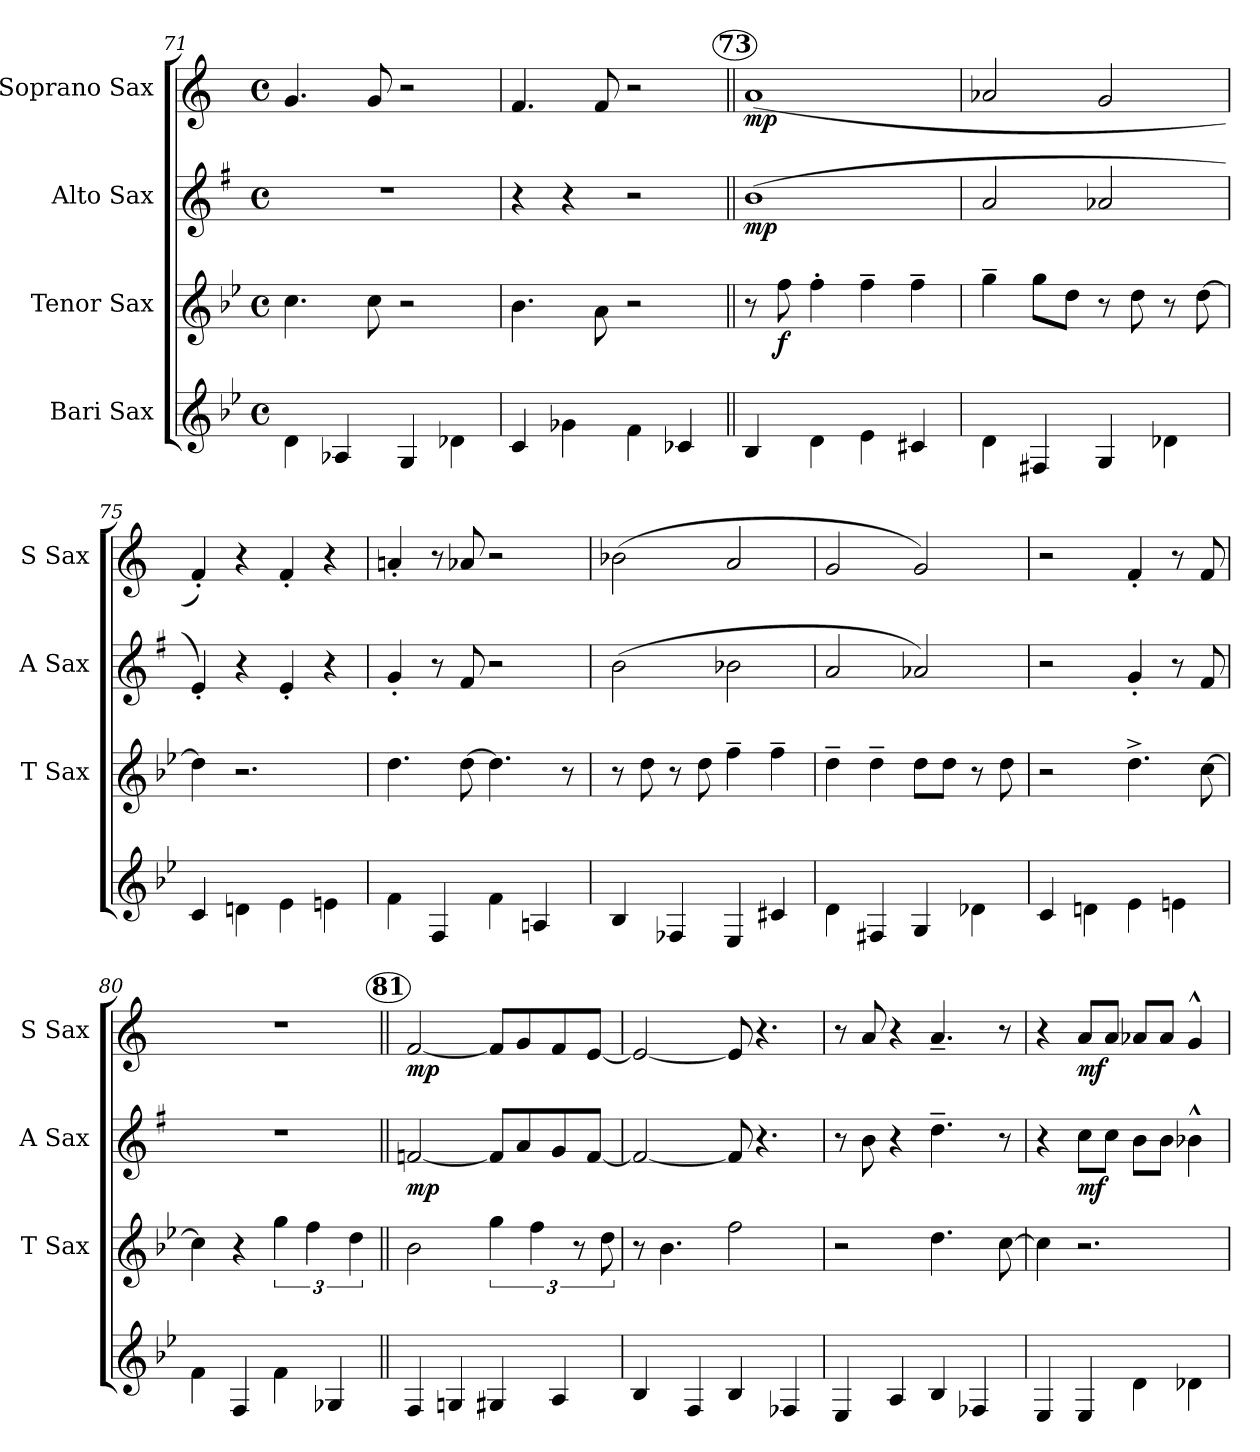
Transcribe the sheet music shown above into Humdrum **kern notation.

**kern	**kern	**dynam	**kern	**dynam	**kern	**dynam
*part4	*part3	*part3	*part2	*part2	*part1	*part1
*staff4	*staff3	*staff3	*staff2	*staff2	*staff1	*staff1
*I"Bari Sax	*I"Tenor Sax	*	*I"Alto Sax	*	*I"Soprano Sax	*
*	*I'T Sax	*	*I'A Sax	*	*I'S Sax	*
*clefG2	*clefG2	*	*clefG2	*	*clefG2	*
*ITrd12c21	*ITrd8c14	*	*ITrd5c9	*	*ITrd1c2	*
*k[b-e-]	*k[b-e-]	*	*k[b-e-]	*	*k[b-e-]	*
*B-:	*B-:	*	*B-:	*	*B-:	*
*M4/4	*M4/4	*	*M4/4	*	*M4/4	*
*met(c)	*met(c)	*	*met(c)	*	*met(c)	*
=71	=71	=71	=71	=71	=71	=71
4D\	4.c\	.	1r	.	4.f/	.
4AA-X/	.	.	.	.	.	.
.	8c\	.	.	.	8f/	.
4GG/	2r	.	.	.	2r	.
4D-X\	.	.	.	.	.	.
=72	=72	=72	=72	=72	=72	=72
4C/	4.B-\	.	4r	.	4.e-/	.
4G-X\	.	.	4r	.	.	.
.	8A\	.	.	.	8e-/	.
4F\	2r	.	2r	.	2r	.
4C-X/	.	.	.	.	.	.
!!LO:PB:g=z
!!LO:REH:place=s1:a:B:enc=circle:fs=12.6:t=73
=73||	=73||	=73||	=73||	=73||	=73||	=73||
!	!	!	!	!LO:DY:b	!	!LO:DY:b
4BB-/	8r	.	(>1d	mp	(>1g	mp
!	!	!LO:DY:b	!	!	!	!
.	8f\	f	.	.	.	.
4D\	4f'>\	.	.	.	.	.
4E-\	4f~>\	.	.	.	.	.
4C#X/	4f~>\	.	.	.	.	.
=74	=74	=74	=74	=74	=74	=74
4D\	4g~>\	.	2c/	.	2g-X/	.
4FF#X/	8g\L	.	.	.	.	.
.	8d\J	.	.	.	.	.
4GG/	8r	.	2c-X/	.	2f/	.
.	8d\	.	.	.	.	.
4D-X\	8r	.	.	.	.	.
.	[8d\	.	.	.	.	.
=75	=75	=75	=75	=75	=75	=75
4C/	4d\]	.	4G'</)	.	4e-'</)	.
4Dn\	2.r	.	4r	.	4r	.
4E-\	.	.	4G'</	.	4e-'</	.
4En\	.	.	4r	.	4r	.
=76	=76	=76	=76	=76	=76	=76
4F\	4.d\	.	4B-'</	.	4gn'</	.
4FF/	.	.	8r	.	8r	.
.	[8d\	.	8A/	.	8g-X/	.
4F\	4.d\]	.	2r	.	2r	.
4AAn/	.	.	.	.	.	.
.	8r	.	.	.	.	.
=77	=77	=77	=77	=77	=77	=77
4BB-/	8r	.	(>2d\	.	(>2a-X\	.
.	8d\	.	.	.	.	.
4FF-X/	8r	.	.	.	.	.
.	8d\	.	.	.	.	.
4EE-/	4f~>\	.	2d-X\	.	2g/	.
4C#X/	4f~>\	.	.	.	.	.
=78	=78	=78	=78	=78	=78	=78
4D\	4d~>\	.	2c/	.	2f/	.
4FF#X/	4d~>\	.	.	.	.	.
4GG/	8d\L	.	2c-X/)	.	2f/)	.
.	8d\J	.	.	.	.	.
4D-X\	8r	.	.	.	.	.
.	8d\	.	.	.	.	.
=79	=79	=79	=79	=79	=79	=79
4C/	2r	.	2r	.	2r	.
4Dn\	.	.	.	.	.	.
4E-\	(<4.d^>\	.	4B-'</	.	4e-'</	.
4En\	.	.	8r	.	8r	.
.	[8c\	.	8A/	.	8e-/	.
=80	=80	=80	=80	=80	=80	=80
4F\	4c\]	.	1r	.	1r	.
4FF/	4r	.	.	.	.	.
4F\	6g\	.	.	.	.	.
.	6f\	.	.	.	.	.
4GG-X/	.	.	.	.	.	.
.	6d\	.	.	.	.	.
!!LO:LB:g=z
!!LO:REH:place=s1:a:B:enc=circle:fs=12.6:t=81
=81||	=81||	=81||	=81||	=81||	=81||	=81||
!	!	!	!	!LO:DY:b	!	!LO:DY:b
4FF/	2B-\	.	[2A-X/	mp	[2e-/	mp
4GGn/	.	.	.	.	.	.
4GG#X/	6g\	.	8A-/L]	.	8e-/L]	.
.	.	.	8c/	.	8f/	.
.	6f\	.	.	.	.	.
4AA/	.	.	8B-/	.	8e-/	.
.	12r	.	.	.	.	.
.	.	.	[8A-/J	.	[8d/J	.
.	12d\	.	.	.	.	.
=82	=82	=82	=82	=82	=82	=82
4BB-/	8r	.	2A-/_	.	2d/_	.
.	4.B-\	.	.	.	.	.
4FF/	.	.	.	.	.	.
4BB-/	(<2f\	.	8A-/]	.	8d/]	.
.	.	.	4.r	.	4.r	.
4FF-X/	.	.	.	.	.	.
=83	=83	=83	=83	=83	=83	=83
4EE-/	2r	.	8r	.	8r	.
.	.	.	8d\	.	8g/	.
4AA/	.	.	4r	.	4r	.
4BB-/	4.d\	.	4.f~>\	.	4.g~</	.
4FF-X/	.	.	.	.	.	.
.	[8c\	.	8r	.	8r	.
=84	=84	=84	=84	=84	=84	=84
4EE-/	4c\]	.	4r	.	4r	.
!	!	!	!	!LO:DY:b	!	!LO:DY:b
4EE-/	2.r	.	8e-\L	mf	8g/L	mf
.	.	.	8e-\J	.	8g/J	.
4D\	.	.	8d\L	.	8g-X/L	.
.	.	.	8d\J	.	8g-/J	.
4D-X\	.	.	4d-X^^>\	.	4f^^>/	.
=	=	=	=	=	=	=
*-	*-	*-	*-	*-	*-	*-
